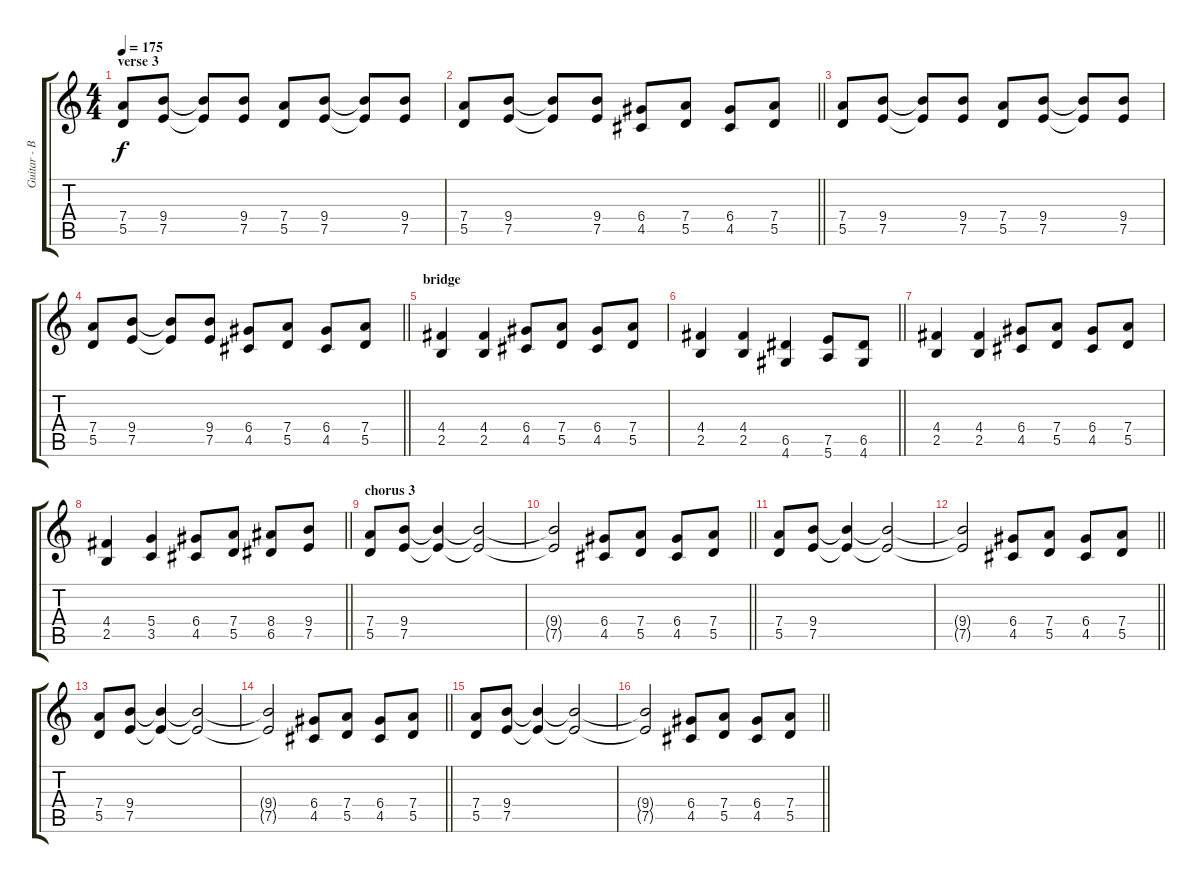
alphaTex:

\track ("Guitar - Big John Duncan" "Guitar - B") {instrument distortionguitar}
\staff {score tabs}
\tuning (E4 B3 G3 D3 A2 E2) {hide}
\ts (4 4)
\section ("" "verse 3")
\tempo 175
\clef g2
\ks c
(7.4 5.5).8{dy f} (9.4 7.5).8 (9.4{t} 7.5{t}).8 (9.4 7.5).8 (7.4 5.5).8 (9.4 7.5).8 (9.4{t} 7.5{t}).8 (9.4 7.5).8 |
\barLineRight lightlight
(7.4 5.5).8 (9.4 7.5).8 (9.4{t} 7.5{t}).8 (9.4 7.5).8 (6.4 4.5).8 (7.4 5.5).8 (6.4 4.5).8 (7.4 5.5).8 |
(7.4 5.5).8 (9.4 7.5).8 (9.4{t} 7.5{t}).8 (9.4 7.5).8 (7.4 5.5).8 (9.4 7.5).8 (9.4{t} 7.5{t}).8 (9.4 7.5).8 |
\barLineRight lightlight
(7.4 5.5).8 (9.4 7.5).8 (9.4{t} 7.5{t}).8 (9.4 7.5).8 (6.4 4.5).8 (7.4 5.5).8 (6.4 4.5).8 (7.4 5.5).8 |
\section ("" "bridge")
(4.4 2.5).4 (4.4 2.5).4 (6.4 4.5).8 (7.4 5.5).8 (6.4 4.5).8 (7.4 5.5).8 |
\barLineRight lightlight
(4.4 2.5).4 (4.4 2.5).4 (6.5 4.6).4 (7.5 5.6).8 (6.5 4.6).8 |
(4.4 2.5).4 (4.4 2.5).4 (6.4 4.5).8 (7.4 5.5).8 (6.4 4.5).8 (7.4 5.5).8 |
\barLineRight lightlight
(4.4 2.5).4 (5.4 3.5).4 (6.4 4.5).8 (7.4 5.5).8 (8.4 6.5).8 (9.4 7.5).8 |
\section ("" "chorus 3")
(7.4 5.5).8 (9.4 7.5).8 (9.4{t} 7.5{t}).4 (9.4{t} 7.5{t}).2 |
\barLineRight lightlight
(9.4{t} 7.5{t}).2 (6.4 4.5).8 (7.4 5.5).8 (6.4 4.5).8 (7.4 5.5).8 |
(7.4 5.5).8 (9.4 7.5).8 (9.4{t} 7.5{t}).4 (9.4{t} 7.5{t}).2 |
\barLineRight lightlight
(9.4{t} 7.5{t}).2 (6.4 4.5).8 (7.4 5.5).8 (6.4 4.5).8 (7.4 5.5).8 |
(7.4 5.5).8 (9.4 7.5).8 (9.4{t} 7.5{t}).4 (9.4{t} 7.5{t}).2 |
\barLineRight lightlight
(9.4{t} 7.5{t}).2 (6.4 4.5).8 (7.4 5.5).8 (6.4 4.5).8 (7.4 5.5).8 |
(7.4 5.5).8 (9.4 7.5).8 (9.4{t} 7.5{t}).4 (9.4{t} 7.5{t}).2 |
\barLineRight lightlight
(9.4{t} 7.5{t}).2 (6.4 4.5).8 (7.4 5.5).8 (6.4 4.5).8 (7.4 5.5).8
